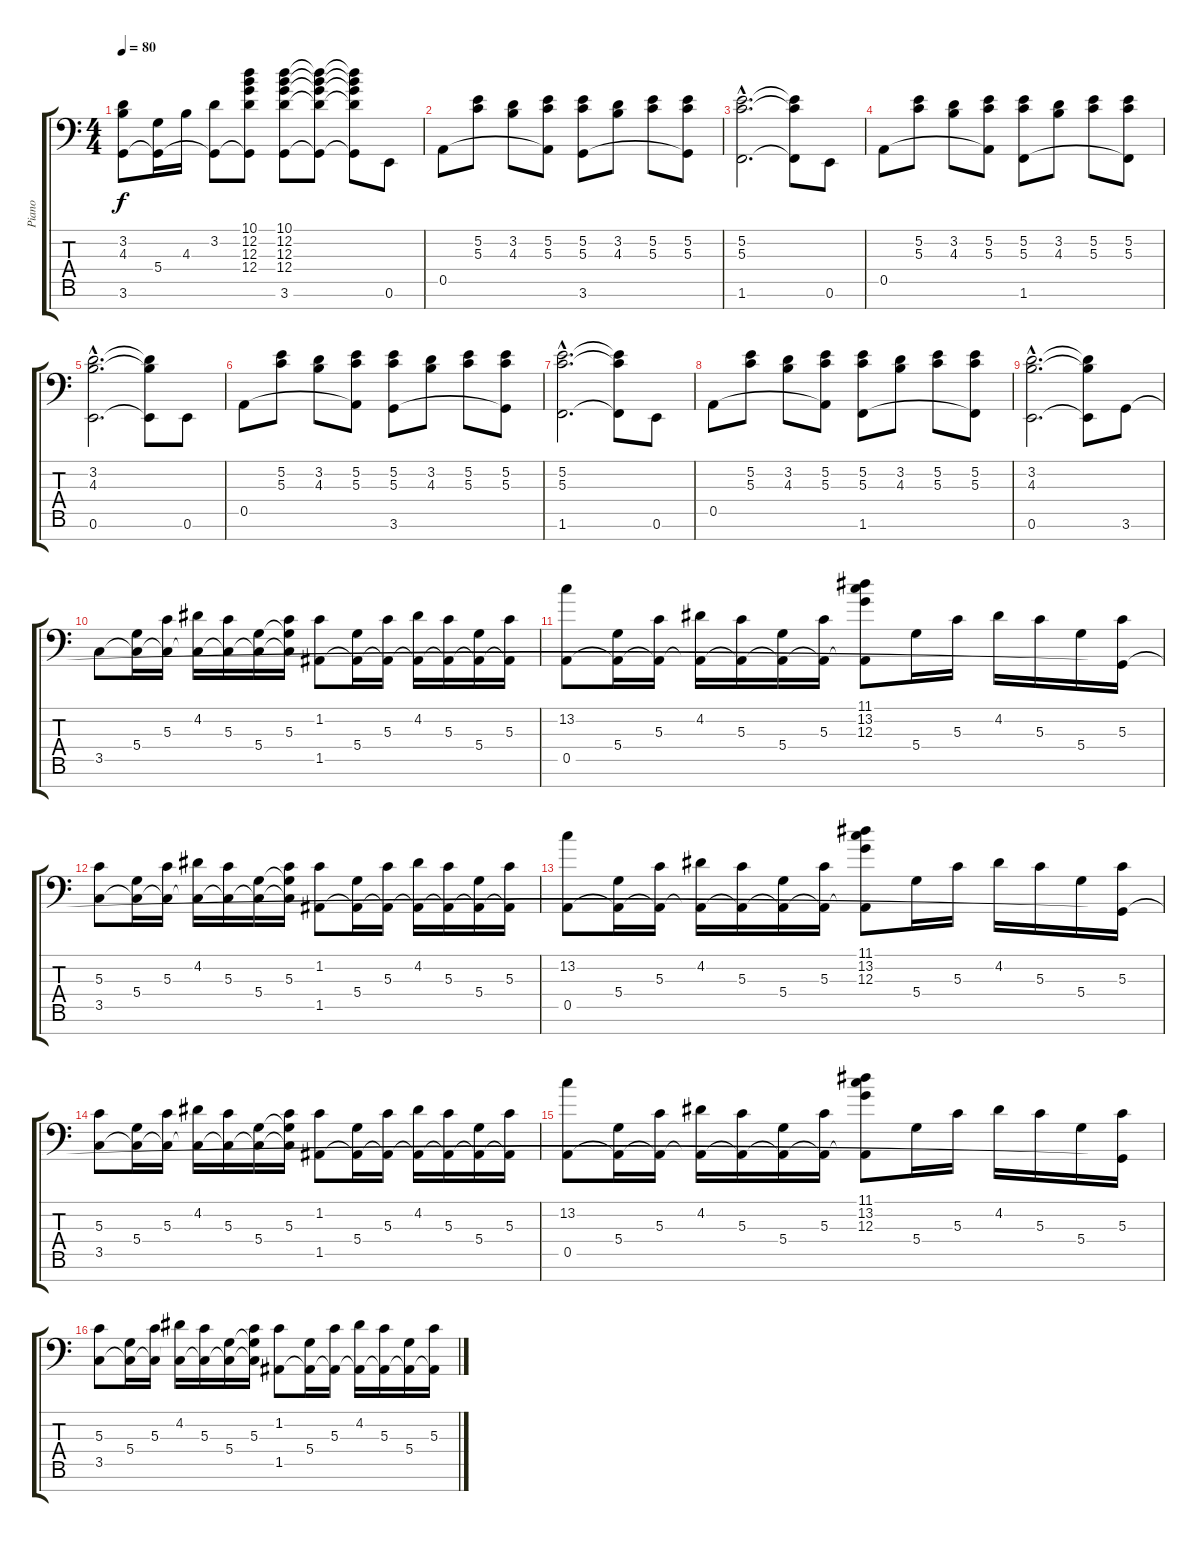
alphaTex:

\track ("Piano" "Piano") {instrument acousticgrandpiano}
\staff {score tabs}
\tuning (E4 B3 G3 D3 A2 E2 A1) {hide}
\ts (4 4)
\tempo 80
\clef f4
\ks c
(3.2 4.3 3.6).8{dy f} (5.4 3.6{t}).16 4.3.16 (3.2 3.6{t}).8 (10.1 12.2 12.3 12.4 3.6{t}).8 (10.1 12.2 12.3 12.4 3.6).8 (10.1{t} 12.2{t} 12.3{t} 12.4{t} 3.6{t}).8 (10.1{t} 12.2{t} 12.3{t} 12.4{t} 3.6{t}).8 0.6.8 |
0.5.8 (5.2 5.3).8 (3.2 4.3).8 (5.2 5.3 0.5{t}).8 (5.2 5.3 3.6).8 (3.2 4.3).8 (5.2 5.3).8 (5.2 5.3 3.6{t}).8 |
(5.2{hac} 5.3{hac} 1.6{hac}).2{d} (5.2{t} 5.3{t} 1.6{t}).8 0.6.8 |
0.5.8 (5.2 5.3).8 (3.2 4.3).8 (5.2 5.3 0.5{t}).8 (5.2 5.3 1.6).8 (3.2 4.3).8 (5.2 5.3).8 (5.2 5.3 1.6{t}).8 |
(3.2{hac} 4.3{hac} 0.6{hac}).2{d} (3.2{t} 4.3{t} 0.6{t}).8 0.6.8 |
0.5.8 (5.2 5.3).8 (3.2 4.3).8 (5.2 5.3 0.5{t}).8 (5.2 5.3 3.6).8 (3.2 4.3).8 (5.2 5.3).8 (5.2 5.3 3.6{t}).8 |
(5.2{hac} 5.3{hac} 1.6{hac}).2{d} (5.2{t} 5.3{t} 1.6{t}).8 0.6.8 |
0.5.8 (5.2 5.3).8 (3.2 4.3).8 (5.2 5.3 0.5{t}).8 (5.2 5.3 1.6).8 (3.2 4.3).8 (5.2 5.3).8 (5.2 5.3 1.6{t}).8 |
(3.2{hac} 4.3{hac} 0.6{hac}).2{d} (3.2{t} 4.3{t} 0.6{t}).8 3.6.8 |
3.5.8 (5.4 3.5{t}).16 (5.3 3.5{t}).16 (4.2 3.5{t}).16 (5.3 3.5{t}).16 (5.4 3.5{t}).16 (5.3 5.4{t} 3.5{t}).16 (1.2 1.5).8 (5.4 1.5{t}).16 (5.3 1.5{t}).16 (4.2 1.5{t}).16 (5.3 1.5{t}).16 (5.4 1.5{t}).16 (5.3 1.5{t}).16 |
(13.2 0.5).8 (5.4 0.5{t}).16 (5.3 0.5{t}).16 (4.2 0.5{t}).16 (5.3 0.5{t}).16 (5.4 0.5{t}).16 (5.3 0.5{t}).16 (11.1 13.2 12.3 0.5{t}).8 5.4.16 5.3.16 4.2.16 5.3.16 5.4.16 (5.3 3.6{t}).16 |
(5.3 3.5).8 (5.4 3.5{t}).16 (5.3 3.5{t}).16 (4.2 3.5{t}).16 (5.3 3.5{t}).16 (5.4 3.5{t}).16 (5.3 5.4{t} 3.5{t}).16 (1.2 1.5).8 (5.4 1.5{t}).16 (5.3 1.5{t}).16 (4.2 1.5{t}).16 (5.3 1.5{t}).16 (5.4 1.5{t}).16 (5.3 1.5{t}).16 |
(13.2 0.5).8 (5.4 0.5{t}).16 (5.3 0.5{t}).16 (4.2 0.5{t}).16 (5.3 0.5{t}).16 (5.4 0.5{t}).16 (5.3 0.5{t}).16 (11.1 13.2 12.3 0.5{t}).8 5.4.16 5.3.16 4.2.16 5.3.16 5.4.16 (5.3 3.6{t}).16 |
(5.3 3.5).8 (5.4 3.5{t}).16 (5.3 3.5{t}).16 (4.2 3.5{t}).16 (5.3 3.5{t}).16 (5.4 3.5{t}).16 (5.3 5.4{t} 3.5{t}).16 (1.2 1.5).8 (5.4 1.5{t}).16 (5.3 1.5{t}).16 (4.2 1.5{t}).16 (5.3 1.5{t}).16 (5.4 1.5{t}).16 (5.3 1.5{t}).16 |
(13.2 0.5).8 (5.4 0.5{t}).16 (5.3 0.5{t}).16 (4.2 0.5{t}).16 (5.3 0.5{t}).16 (5.4 0.5{t}).16 (5.3 0.5{t}).16 (11.1 13.2 12.3 0.5{t}).8 5.4.16 5.3.16 4.2.16 5.3.16 5.4.16 (5.3 3.6{t}).16 |
(5.3 3.5).8 (5.4 3.5{t}).16 (5.3 3.5{t}).16 (4.2 3.5{t}).16 (5.3 3.5{t}).16 (5.4 3.5{t}).16 (5.3 5.4{t} 3.5{t}).16 (1.2 1.5).8 (5.4 1.5{t}).16 (5.3 1.5{t}).16 (4.2 1.5{t}).16 (5.3 1.5{t}).16 (5.4 1.5{t}).16 (5.3 1.5{t}).16
